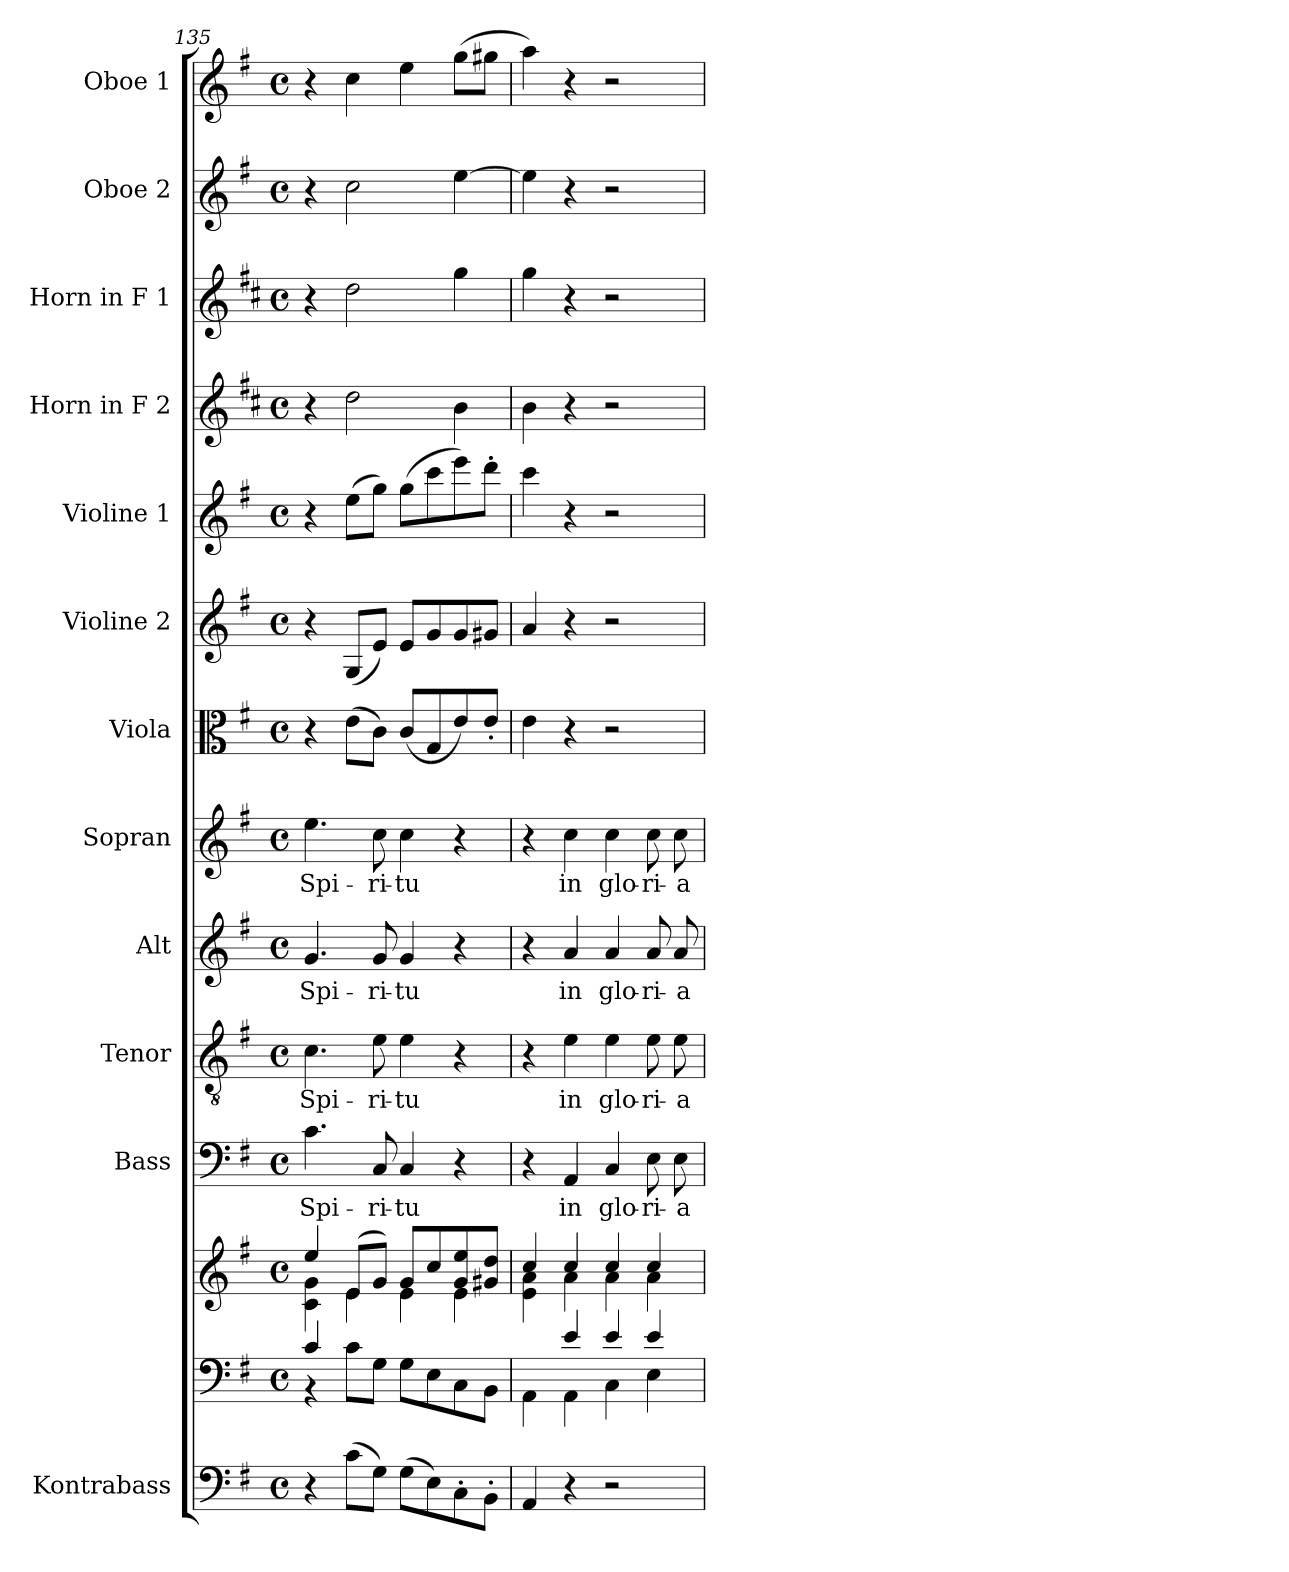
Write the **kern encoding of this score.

**kern	**kern	**kern	**kern	**text	**kern	**text	**kern	**text	**kern	**text	**kern	**kern	**kern	**kern	**kern	**kern	**kern
*part13	*part12	*part12	*part11	*part11	*part10	*part10	*part9	*part9	*part8	*part8	*part7	*part6	*part5	*part4	*part3	*part2	*part1
*staff14	*staff13	*staff12	*staff11	*staff11	*staff10	*staff10	*staff9	*staff9	*staff8	*staff8	*staff7	*staff6	*staff5	*staff4	*staff3	*staff2	*staff1
*I"Kontrabass	*	*	*I"Bass	*	*I"Tenor	*	*I"Alt	*	*I"Sopran	*	*I"Viola	*I"Violine 2	*I"Violine 1	*I"Horn in F 2	*I"Horn in F 1	*I"Oboe 2	*I"Oboe 1
*I'Kb.	*	*	*I'B.	*	*I'T.	*	*I'A.	*	*I'S.	*	*I'Vla.	*I'Vl. 2	*I'Vl. 1	*	*	*I'Ob. 2	*I'Ob. 1
!!LO:PB:g=z
*clefF4	*clefF4	*clefG2	*clefF4	*	*clefGv2	*	*clefG2	*	*clefG2	*	*clefC3	*clefG2	*clefG2	*clefG2	*clefG2	*clefG2	*clefG2
*ITrd7c12	*	*	*	*	*	*	*	*	*	*	*	*	*	*ITrd4c7	*ITrd4c7	*	*
*k[f#]	*k[f#]	*k[f#]	*k[f#]	*	*k[f#]	*	*k[f#]	*	*k[f#]	*	*k[f#]	*k[f#]	*k[f#]	*k[f#]	*k[f#]	*k[f#]	*k[f#]
*G:	*G:	*G:	*G:	*	*G:	*	*G:	*	*G:	*	*G:	*G:	*G:	*G:	*G:	*G:	*G:
*M4/4	*M4/4	*M4/4	*M4/4	*	*M4/4	*	*M4/4	*	*M4/4	*	*M4/4	*M4/4	*M4/4	*M4/4	*M4/4	*M4/4	*M4/4
*met(c)	*met(c)	*met(c)	*met(c)	*	*met(c)	*	*met(c)	*	*met(c)	*	*met(c)	*met(c)	*met(c)	*met(c)	*met(c)	*met(c)	*met(c)
=135	=135	=135	=135	=135	=135	=135	=135	=135	=135	=135	=135	=135	=135	=135	=135	=135	=135
*	*^	*^	*	*	*	*	*	*	*	*	*	*	*	*	*	*	*
!	!	!	!	!	!	!LO:LY:b	!	!LO:LY:b	!	!LO:LY:b	!	!LO:LY:b	!	!	!	!	!	!	!
4r	4c!/	4r	4ee!/	4c!\ 4g!\	4.c\	Spi-	4.c\	Spi-	4.g/	Spi-	4.ee\	Spi-	4r	4r	4r	4r	4r	4r	4r
(>8C\L	4ryy	8c\L	(<8e/L	4e\	.	.	.	.	.	.	.	.	(>8e\L	(<8G/L	(>8ee\L	2g\	2g\	2cc\	4cc\
!	!	!	!	!	!	!LO:LY:b	!	!LO:LY:b	!	!LO:LY:b	!	!LO:LY:b	!	!	!	!	!	!	!
8GG\J)	.	8G\J	8g/J)	.	8C/	-ri-	8e\	-ri-	8g/	-ri-	8cc\	-ri-	8c\J)	8e/J)	8gg\J)	.	.	.	.
!	!	!	!	!	!	!LO:LY:b	!	!LO:LY:b	!	!LO:LY:b	!	!LO:LY:b	!	!	!	!	!	!	!
(>8GG\L	2ryy	8G\L	8g/L	4e\	4C/	-tu	4e\	-tu	4g/	-tu	4cc\	-tu	(<8c/L	8e/L	(>8gg\L	.	.	.	4ee\
8EE\)	.	8E\	8cc/	.	.	.	.	.	.	.	.	.	8G/	8g/	8ccc\	.	.	.	.
8CC'>\	.	8C\	8g/ 8ee/	4e\	4r	.	4r	.	4r	.	4r	.	8e/)	8g/	8eee\)	4e\	4cc\	[4ee\	(>8gg\L
8BBB'>\J	.	8BB\J	8g#X/ 8dd/J	.	.	.	.	.	.	.	.	.	8e'</J	8g#X/J	8ddd'>\J	.	.	.	8gg#X\J
=136	=136	=136	=136	=136	=136	=136	=136	=136	=136	=136	=136	=136	=136	=136	=136	=136	=136	=136	=136
4AAA/	4ryy	4AA\	4cc/	4e\ 4a\	4r	.	4r	.	4r	.	4r	.	4e\	4a/	4ccc\	4e\	4cc\	4ee\]	4aa\)
!	!	!	!	!	!	!LO:LY:b	!	!LO:LY:b	!	!LO:LY:b	!	!LO:LY:b	!	!	!	!	!	!	!
4r	4e!/	4AA!\	4cc!/	4a!\	4AA/	in	4e\	in	4a/	in	4cc\	in	4r	4r	4r	4r	4r	4r	4r
!	!	!	!	!	!	!LO:LY:b	!	!LO:LY:b	!	!LO:LY:b	!	!LO:LY:b	!	!	!	!	!	!	!
2r	4e!/	4C!\	4cc!/	4a!\	4C/	glo-	4e\	glo-	4a/	glo-	4cc\	glo-	2r	2r	2r	2r	2r	2r	2r
!	!	!	!	!	!	!LO:LY:b	!	!LO:LY:b	!	!LO:LY:b	!	!LO:LY:b	!	!	!	!	!	!	!
.	4e!/	4E!\	4cc!/	4a!\	8E\	-ri-	8e\	-ri-	8a/	-ri-	8cc\	-ri-	.	.	.	.	.	.	.
!	!	!	!	!	!	!LO:LY:b	!	!LO:LY:b	!	!LO:LY:b	!	!LO:LY:b	!	!	!	!	!	!	!
.	.	.	.	.	8E\	-a	8e\	-a	8a/	-a	8cc\	-a	.	.	.	.	.	.	.
*	*v	*v	*	*	*	*	*	*	*	*	*	*	*	*	*	*	*	*	*
*	*	*v	*v	*	*	*	*	*	*	*	*	*	*	*	*	*	*	*
=	=	=	=	=	=	=	=	=	=	=	=	=	=	=	=	=	=
*-	*-	*-	*-	*-	*-	*-	*-	*-	*-	*-	*-	*-	*-	*-	*-	*-	*-
